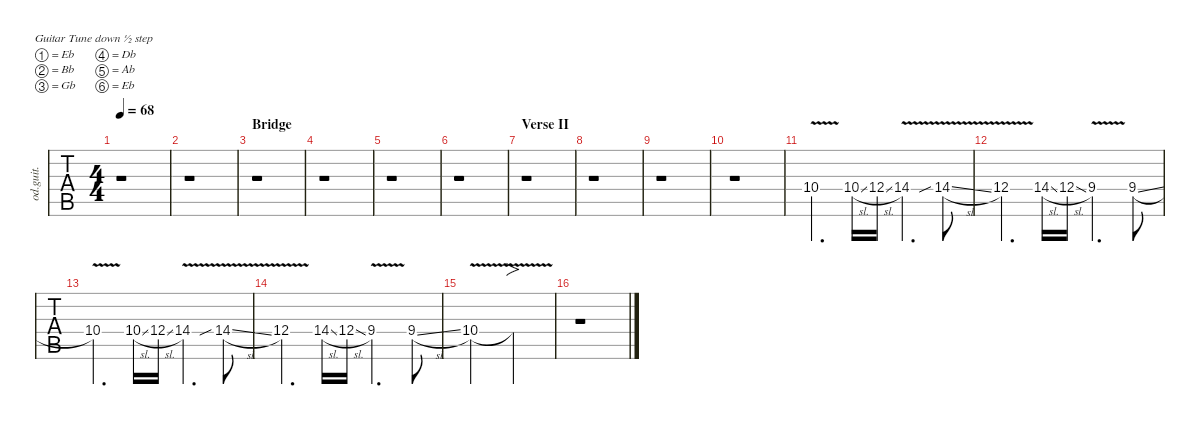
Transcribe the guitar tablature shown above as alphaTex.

\defaultSystemsLayout 4
\hideDynamics
\bracketExtendMode nobrackets
\otherSystemsTrackNameOrientation horizontal
\track ("Lead Guitar 2 " "od.guit.") {defaultSystemsLayout 4 instrument overdrivenguitar}
\staff {tabs}
\tuning (Eb4 Bb3 Gb3 Db3 Ab2 Eb2)
\ts (4 4)
\tempo 68
\clef g2
\ks c
r.1{dy mp} |
r.1 |
\section ("" "Bridge")
r.1 |
r.1 |
r.1 |
r.1 |
\section ("" "Verse II")
r.1 |
r.1 |
r.1 |
r.1 |
10.4{v}.4{d} 10.4{sl}.16 12.4{sl acc #}.16 14.4{v acc #}.4{d} 14.4{v sib sl acc #}.8 |
12.4{v acc #}.4{d} 14.4{sl acc #}.16 12.4{sl acc #}.16 9.4{v acc #}.4{d} 9.4{sl acc #}.8 |
10.4{v}.4{d} 10.4{sl}.16 12.4{sl acc #}.16 14.4{v acc #}.4{d} 14.4{v sib sl acc #}.8 |
12.4{v acc #}.4{d} 14.4{sl acc #}.16 12.4{sl acc #}.16 9.4{v acc #}.4{d} 9.4{sl acc #}.8 |
10.4{v}.2 10.4{v t}.2{fo} |
r.1
